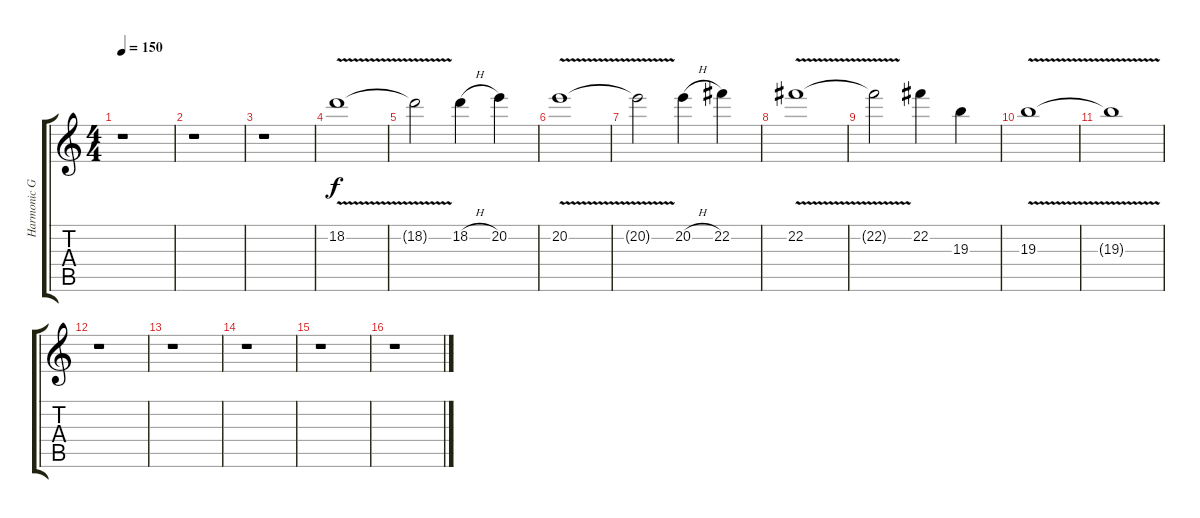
\track ("Harmonic Guitar" "Harmonic G") {instrument distortionguitar}
\staff {score tabs}
\tuning (Db4 Ab3 E3 B2 Gb2 B1) {hide}
\ts (4 4)
\tempo 150
\clef g2
\ks c
r.1{dy f} |
r.1 |
r.1 |
18.2{v}.1 |
18.2{t}.2 18.2{h}.4 20.2.4 |
20.2{v}.1 |
20.2{t}.2 20.2{h}.4 22.2.4 |
22.2{v}.1 |
22.2{t}.2 22.2.4 19.3.4 |
19.3{v}.1 |
19.3{t}.1 |
r.1 |
r.1 |
r.1 |
r.1 |
r.1
